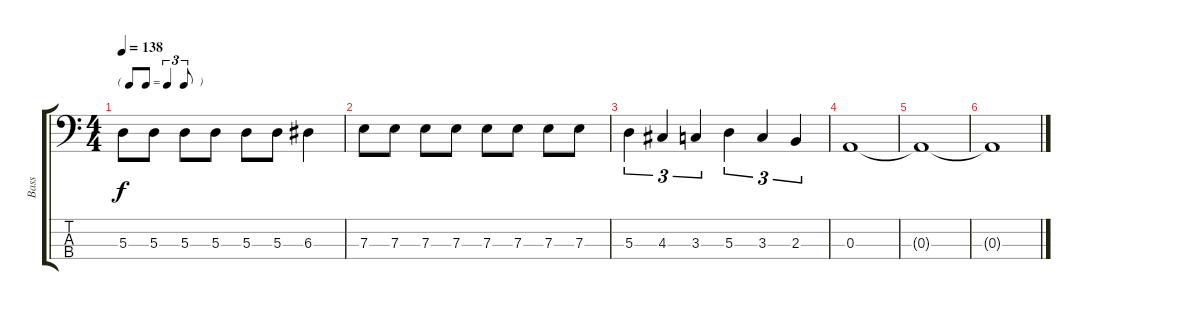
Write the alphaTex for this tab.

\track ("Bass" "Bass") {instrument electricbasspick}
\staff {score tabs}
\tuning (G2 D2 A1 E1) {hide}
\ts (4 4)
\tf triplet8th
\tempo 138
\clef f4
\ks c
5.3.8{dy f} 5.3.8 5.3.8 5.3.8 5.3.8 5.3.8 6.3.4 |
7.3.8 7.3.8 7.3.8 7.3.8 7.3.8 7.3.8 7.3.8 7.3.8 |
5.3.4{tu (3 2)} 4.3.4{tu (3 2)} 3.3.4{tu (3 2)} 5.3.4{tu (3 2)} 3.3.4{tu (3 2)} 2.3.4{tu (3 2)} |
0.3.1 |
0.3{t}.1 |
0.3{t}.1
